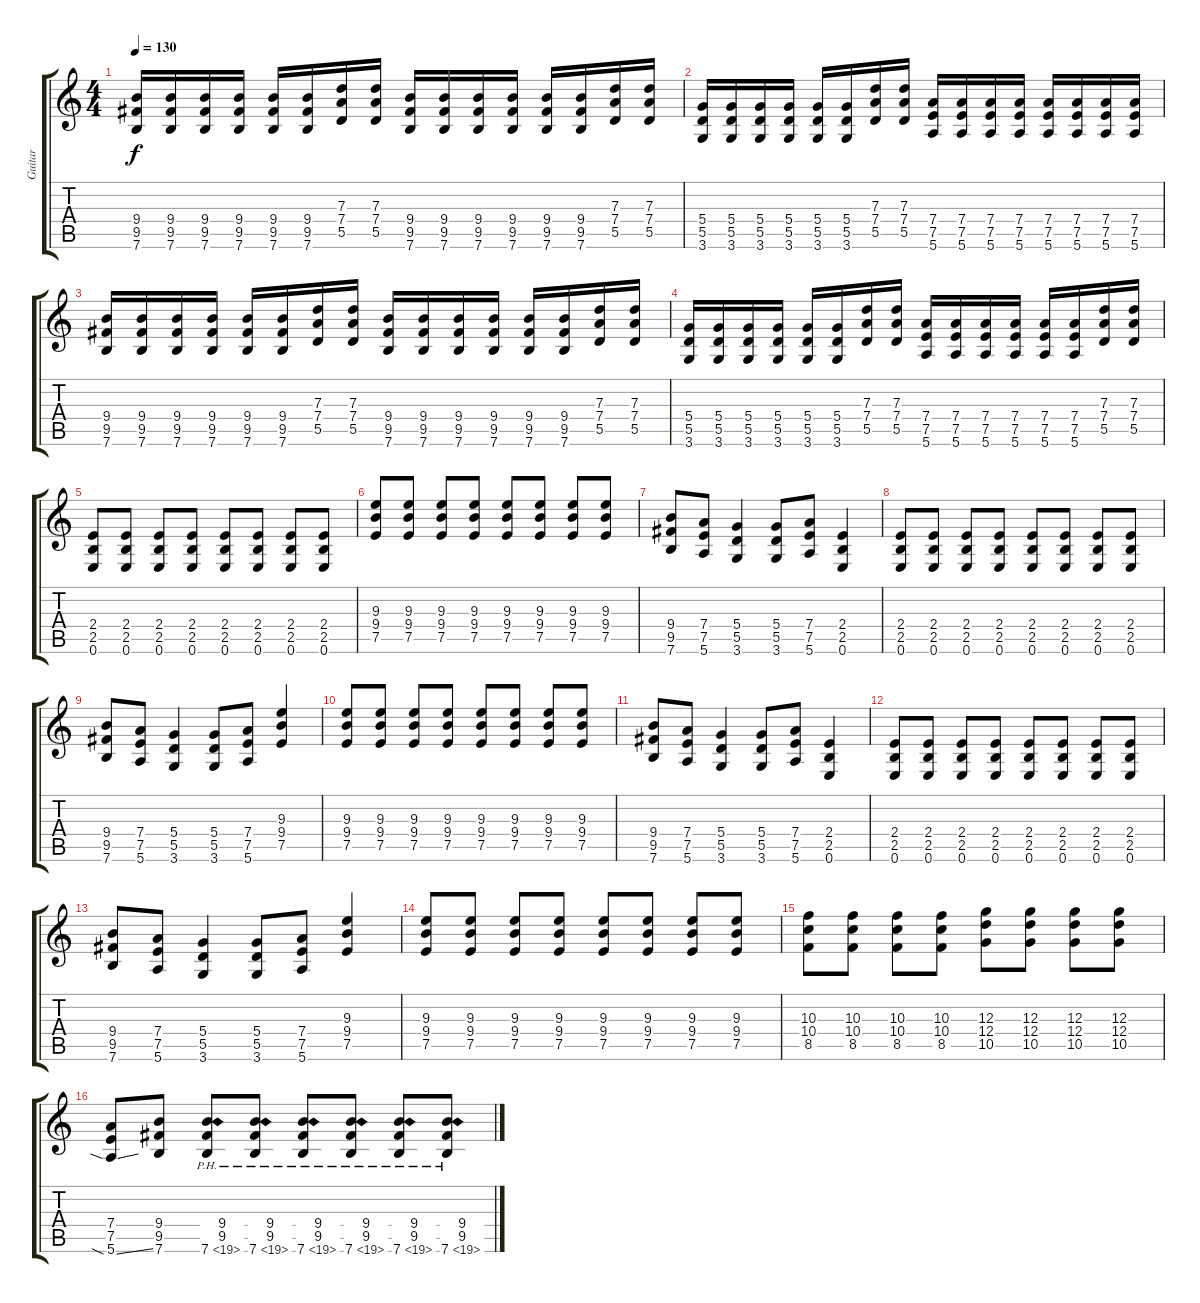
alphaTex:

\track ("Guitar" "Guitar") {instrument distortionguitar}
\staff {score tabs}
\tuning (E4 B3 G3 D3 A2 E2) {hide}
\ts (4 4)
\tempo 130
\clef g2
\ks c
(9.4 9.5 7.6).16{dy f} (9.4 9.5 7.6).16 (9.4 9.5 7.6).16 (9.4 9.5 7.6).16 (9.4 9.5 7.6).16 (9.4 9.5 7.6).16 (7.3 7.4 5.5).16 (7.3 7.4 5.5).16 (9.4 9.5 7.6).16 (9.4 9.5 7.6).16 (9.4 9.5 7.6).16 (9.4 9.5 7.6).16 (9.4 9.5 7.6).16 (9.4 9.5 7.6).16 (7.3 7.4 5.5).16 (7.3 7.4 5.5).16 |
(5.4 5.5 3.6).16 (5.4 5.5 3.6).16 (5.4 5.5 3.6).16 (5.4 5.5 3.6).16 (5.4 5.5 3.6).16 (5.4 5.5 3.6).16 (7.3 7.4 5.5).16 (7.3 7.4 5.5).16 (7.4 7.5 5.6).16 (7.4 7.5 5.6).16 (7.4 7.5 5.6).16 (7.4 7.5 5.6).16 (7.4 7.5 5.6).16 (7.4 7.5 5.6).16 (7.4 7.5 5.6).16 (7.4 7.5 5.6).16 |
(9.4 9.5 7.6).16 (9.4 9.5 7.6).16 (9.4 9.5 7.6).16 (9.4 9.5 7.6).16 (9.4 9.5 7.6).16 (9.4 9.5 7.6).16 (7.3 7.4 5.5).16 (7.3 7.4 5.5).16 (9.4 9.5 7.6).16 (9.4 9.5 7.6).16 (9.4 9.5 7.6).16 (9.4 9.5 7.6).16 (9.4 9.5 7.6).16 (9.4 9.5 7.6).16 (7.3 7.4 5.5).16 (7.3 7.4 5.5).16 |
(5.4 5.5 3.6).16 (5.4 5.5 3.6).16 (5.4 5.5 3.6).16 (5.4 5.5 3.6).16 (5.4 5.5 3.6).16 (5.4 5.5 3.6).16 (7.3 7.4 5.5).16 (7.3 7.4 5.5).16 (7.4 7.5 5.6).16 (7.4 7.5 5.6).16 (7.4 7.5 5.6).16 (7.4 7.5 5.6).16 (7.4 7.5 5.6).16 (7.4 7.5 5.6).16 (7.3 7.4 5.5).16 (7.3 7.4 5.5).16 |
(2.4 2.5 0.6).8 (2.4 2.5 0.6).8 (2.4 2.5 0.6).8 (2.4 2.5 0.6).8 (2.4 2.5 0.6).8 (2.4 2.5 0.6).8 (2.4 2.5 0.6).8 (2.4 2.5 0.6).8 |
(9.3 9.4 7.5).8 (9.3 9.4 7.5).8 (9.3 9.4 7.5).8 (9.3 9.4 7.5).8 (9.3 9.4 7.5).8 (9.3 9.4 7.5).8 (9.3 9.4 7.5).8 (9.3 9.4 7.5).8 |
(9.4 9.5 7.6).8 (7.4 7.5 5.6).8 (5.4 5.5 3.6).4 (5.4 5.5 3.6).8 (7.4 7.5 5.6).8 (2.4 2.5 0.6).4 |
(2.4 2.5 0.6).8 (2.4 2.5 0.6).8 (2.4 2.5 0.6).8 (2.4 2.5 0.6).8 (2.4 2.5 0.6).8 (2.4 2.5 0.6).8 (2.4 2.5 0.6).8 (2.4 2.5 0.6).8 |
(9.4 9.5 7.6).8 (7.4 7.5 5.6).8 (5.4 5.5 3.6).4 (5.4 5.5 3.6).8 (7.4 7.5 5.6).8 (9.3 9.4 7.5).4 |
(9.3 9.4 7.5).8 (9.3 9.4 7.5).8 (9.3 9.4 7.5).8 (9.3 9.4 7.5).8 (9.3 9.4 7.5).8 (9.3 9.4 7.5).8 (9.3 9.4 7.5).8 (9.3 9.4 7.5).8 |
(9.4 9.5 7.6).8 (7.4 7.5 5.6).8 (5.4 5.5 3.6).4 (5.4 5.5 3.6).8 (7.4 7.5 5.6).8 (2.4 2.5 0.6).4 |
(2.4 2.5 0.6).8 (2.4 2.5 0.6).8 (2.4 2.5 0.6).8 (2.4 2.5 0.6).8 (2.4 2.5 0.6).8 (2.4 2.5 0.6).8 (2.4 2.5 0.6).8 (2.4 2.5 0.6).8 |
(9.4 9.5 7.6).8 (7.4 7.5 5.6).8 (5.4 5.5 3.6).4 (5.4 5.5 3.6).8 (7.4 7.5 5.6).8 (9.3 9.4 7.5).4 |
(9.3 9.4 7.5).8 (9.3 9.4 7.5).8 (9.3 9.4 7.5).8 (9.3 9.4 7.5).8 (9.3 9.4 7.5).8 (9.3 9.4 7.5).8 (9.3 9.4 7.5).8 (9.3 9.4 7.5).8 |
(10.3 10.4 8.5).8 (10.3 10.4 8.5).8 (10.3 10.4 8.5).8 (10.3 10.4 8.5).8 (12.3 12.4 10.5).8 (12.3 12.4 10.5).8 (12.3 12.4 10.5).8 (12.3 12.4 10.5).8 |
(7.4 7.5 5.6{sia ss}).8 (9.4 9.5 7.6).8 (9.4 9.5 7.6{ph 12}).8 (9.4 9.5 7.6{ph 12}).8 (9.4 9.5 7.6{ph 12}).8 (9.4 9.5 7.6{ph 12}).8 (9.4 9.5 7.6{ph 12}).8 (9.4 9.5 7.6{ph 12}).8
